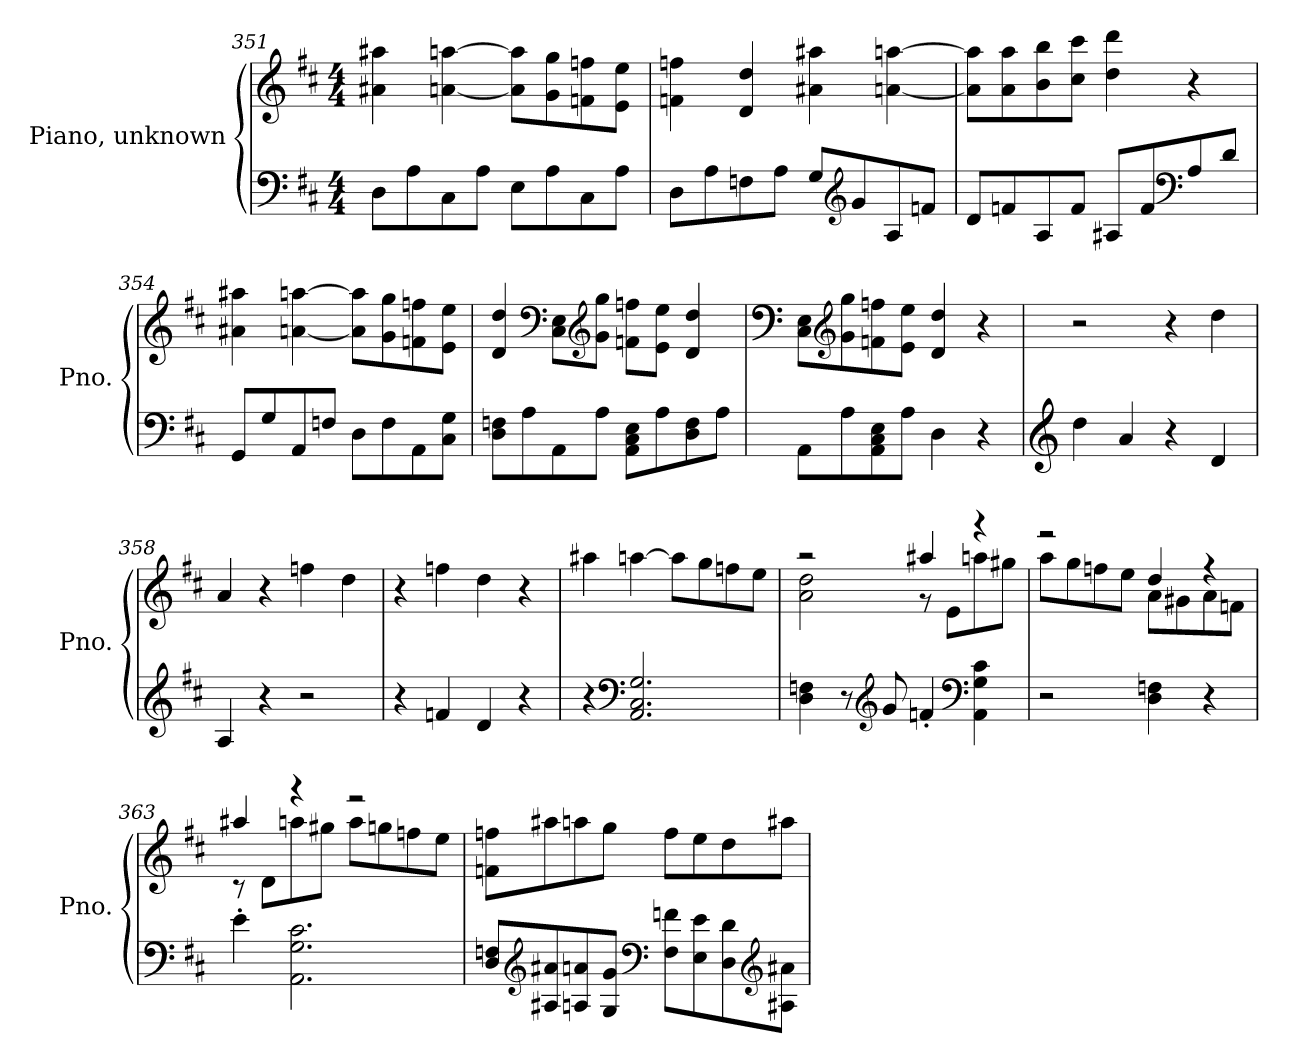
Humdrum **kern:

**kern	**kern
*part1	*part1
*staff2	*staff1
*I"Piano, unknown	*
*I'Pno.	*
!!LO:LB:g=z
*clefF4	*clefG2
*k[f#c#]	*k[f#c#]
*M4/4	*M4/4
=351	=351
8D\L	4a#X\ 4aa#X\
8A\	.
8C#\	[4an\ [4aan\
8A\J	.
8E\L	8a\] 8aa\]L
8A\	8g\ 8gg\
8C#\	8fn\ 8ffn\
8A\J	8e\ 8ee\J
=352	=352
8D\L	4fn\ 4ffn\
8A\	.
8Fn\	4d/ 4dd/
8A\J	.
8G/L	4a#X\ 4aa#X\
*clefG2	*
8g/	.
8A/	[4an\ [4aan\
8fn/J	.
=353	=353
8d/L	8a\] 8aa\]L
8fn/	8a\ 8aa\
8A/	8b\ 8bb\
8f/J	8cc#\ 8ccc#\J
8A#X/L	4dd\ 4ddd\
8f/	.
*clefF4	*
8A#/	4r
8d/J	.
=354	=354
8GG/L	4a#X\ 4aa#X\
8G/	.
8AA/	[4an\ [4aan\
8Fn/J	.
8D\L	8a\] 8aa\]L
8F\	8g\ 8gg\
8AA\	8fn\ 8ffn\
8C#\ 8G\J	8e\ 8ee\J
!!LO:PB:g=z
=355	=355
8D\ 8Fn\L	4d/ 4dd/
8A\	.
*	*clefF4
8AA\	8C#\ 8E\L
*	*clefG2
8A\J	8g\ 8gg\J
8AA\ 8C#\ 8E\L	8fn\ 8ffn\L
8A\	8e\ 8ee\J
8D\ 8F\	4d/ 4dd/
8A\J	.
=356	=356
*	*clefF4
8AA\L	8C#\ 8E\L
*	*clefG2
8A\	8g\ 8gg\
8AA\ 8C#\ 8E\	8fn\ 8ffn\
8A\J	8e\ 8ee\J
4D\	4d/ 4dd/
4r	4r
=357	=357
*clefG2	*
4dd\	2r
4a/	.
4r	4r
4d/	4dd\
=358	=358
4A/	4a/
4r	4r
2r	4ffn\
.	4dd\
=359	=359
4r	4r
4fn/	4ffn\
4d/	4dd\
4r	4r
!!LO:LB:g=z
=360	=360
4r	4aa#X\
*clefF4	*
2.AA/ 2.C#/ 2.G/	[4aan\
.	8aa\L]
.	8gg\
.	8ffn\
.	8ee\J
=361	=361
*	*^
4D\ 4Fn\	2r	2a\ 2dd\
8r	.	.
*clefG2	*	*
8g/	.	.
4fn'/	4aa#X/	8r
.	.	8e\L
*clefF4	*	*
4AA\ 4G\ 4c#\	4r	8aan\
.	.	8gg#X\J
=362	=362	=362
2r	2r	8aa\L
.	.	8gg\
.	.	8ffn\
.	.	8ee\J
4D\ 4Fn\	4dd/	8a\L
.	.	8g#X\
4r	4r	8a\
.	.	8fn\J
=363	=363	=363
4e'\	4aa#X/	8r
.	.	8d\L
2.AA\ 2.G\ 2.c#\	4r	8aan\
.	.	8gg#X\J
.	2r	8aa\L
.	.	8ggn\
.	.	8ffn\
.	.	8ee\J
*	*v	*v
!!LO:LB:g=z
=364	=364
8D/ 8Fn/L	8fn\ 8ffn\L
*clefG2	*
8A#X/ 8a#X/	8aa#X\
8An/ 8an/	8aan\
8G/ 8g/J	8gg\J
*clefF4	*
8F\ 8fn\L	8ff\L
8E\ 8e\	8ee\
8D\ 8d\	8dd\
*clefG2	*
8A#X\ 8a#X\J	8aa#X\J
=	=
*-	*-
